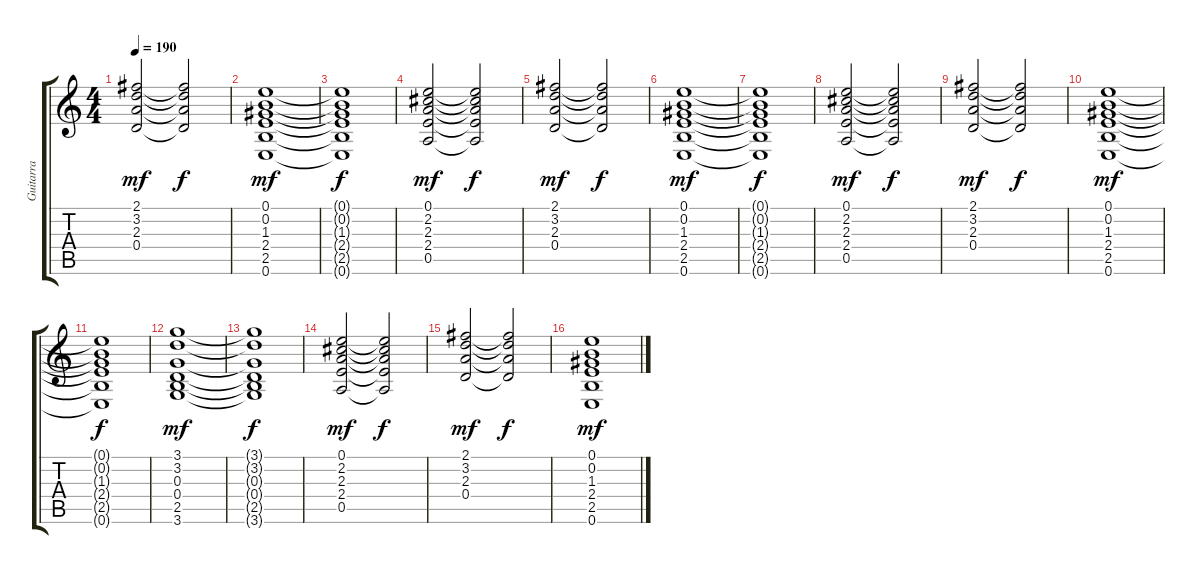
\track ("Guitarra" "Guitarra") {instrument overdrivenguitar}
\staff {score tabs}
\tuning (E4 B3 G3 D3 A2 E2) {hide}
\ts (4 4)
\tempo 190
\clef g2
\ks c
(2.1 3.2 2.3 0.4).2{dy mf} (2.1{t} 3.2{t} 2.3{t} 0.4{t}).2{dy f} |
(0.1 0.2 1.3 2.4 2.5 0.6).1{dy mf} |
(0.1{t} 0.2{t} 1.3{t} 2.4{t} 2.5{t} 0.6{t}).1{dy f} |
(0.1 2.2 2.3 2.4 0.5).2{dy mf} (0.1{t} 2.2{t} 2.3{t} 2.4{t} 0.5{t}).2{dy f} |
(2.1 3.2 2.3 0.4).2{dy mf} (2.1{t} 3.2{t} 2.3{t} 0.4{t}).2{dy f} |
(0.1 0.2 1.3 2.4 2.5 0.6).1{dy mf} |
(0.1{t} 0.2{t} 1.3{t} 2.4{t} 2.5{t} 0.6{t}).1{dy f} |
(0.1 2.2 2.3 2.4 0.5).2{dy mf} (0.1{t} 2.2{t} 2.3{t} 2.4{t} 0.5{t}).2{dy f} |
(2.1 3.2 2.3 0.4).2{dy mf} (2.1{t} 3.2{t} 2.3{t} 0.4{t}).2{dy f} |
(0.1 0.2 1.3 2.4 2.5 0.6).1{dy mf} |
(0.1{t} 0.2{t} 1.3{t} 2.4{t} 2.5{t} 0.6{t}).1{dy f} |
(3.1 3.2 0.3 0.4 2.5 3.6).1{dy mf} |
(3.1{t} 3.2{t} 0.3{t} 0.4{t} 2.5{t} 3.6{t}).1{dy f} |
(0.1 2.2 2.3 2.4 0.5).2{dy mf} (0.1{t} 2.2{t} 2.3{t} 2.4{t} 0.5{t}).2{dy f} |
(2.1 3.2 2.3 0.4).2{dy mf} (2.1{t} 3.2{t} 2.3{t} 0.4{t}).2{dy f} |
(0.1 0.2 1.3 2.4 2.5 0.6).1{dy mf}
